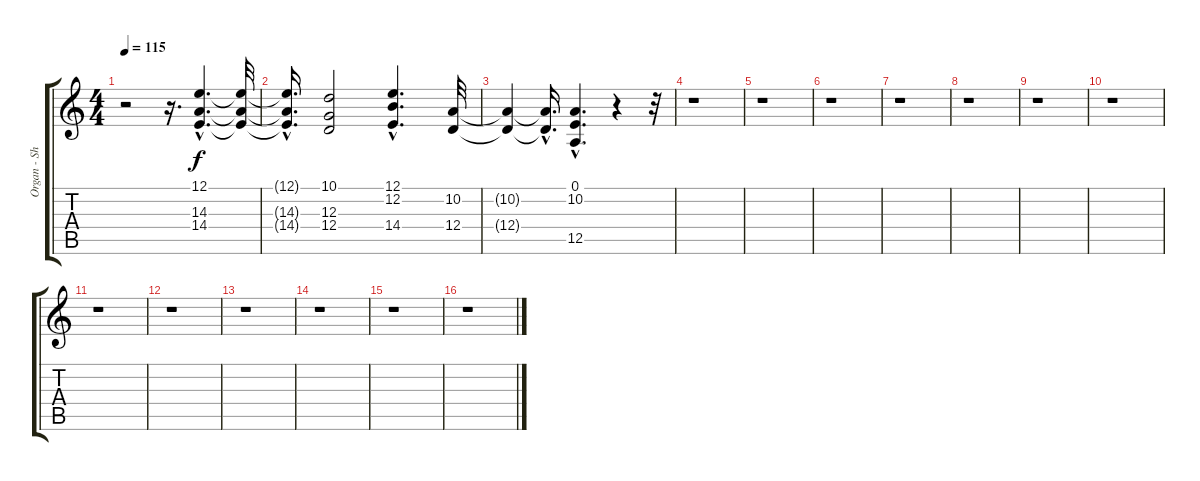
\track ("Organ - Sherinian" "Organ - Sh") {instrument percussiveorgan}
\staff {score tabs}
\tuning (E4 B3 G3 D3 A2 E2) {hide}
\ts (4 4)
\tempo 115
\clef g2
\ks c
r.2{dy f} r.16{d} (12.1{hac} 14.3{hac} 14.4{hac}).4{d} (12.1{t} 14.3{t} 14.4{t}).32 |
(12.1{hac t} 14.3{hac t} 14.4{hac t}).16{d} (10.1 12.3 12.4).2 (12.1{hac} 12.2{hac} 14.4{hac}).4{d} (10.2 12.4).32 |
(10.2{t} 12.4{t}).4 (10.2{hac t} 12.4{hac t}).16{d} (0.1{hac} 10.2{hac} 12.5{hac}).4{d} r.4 r.32 |
r.1 |
r.1 |
r.1 |
r.1 |
r.1 |
r.1 |
r.1 |
r.1 |
r.1 |
r.1 |
r.1 |
r.1 |
r.1
